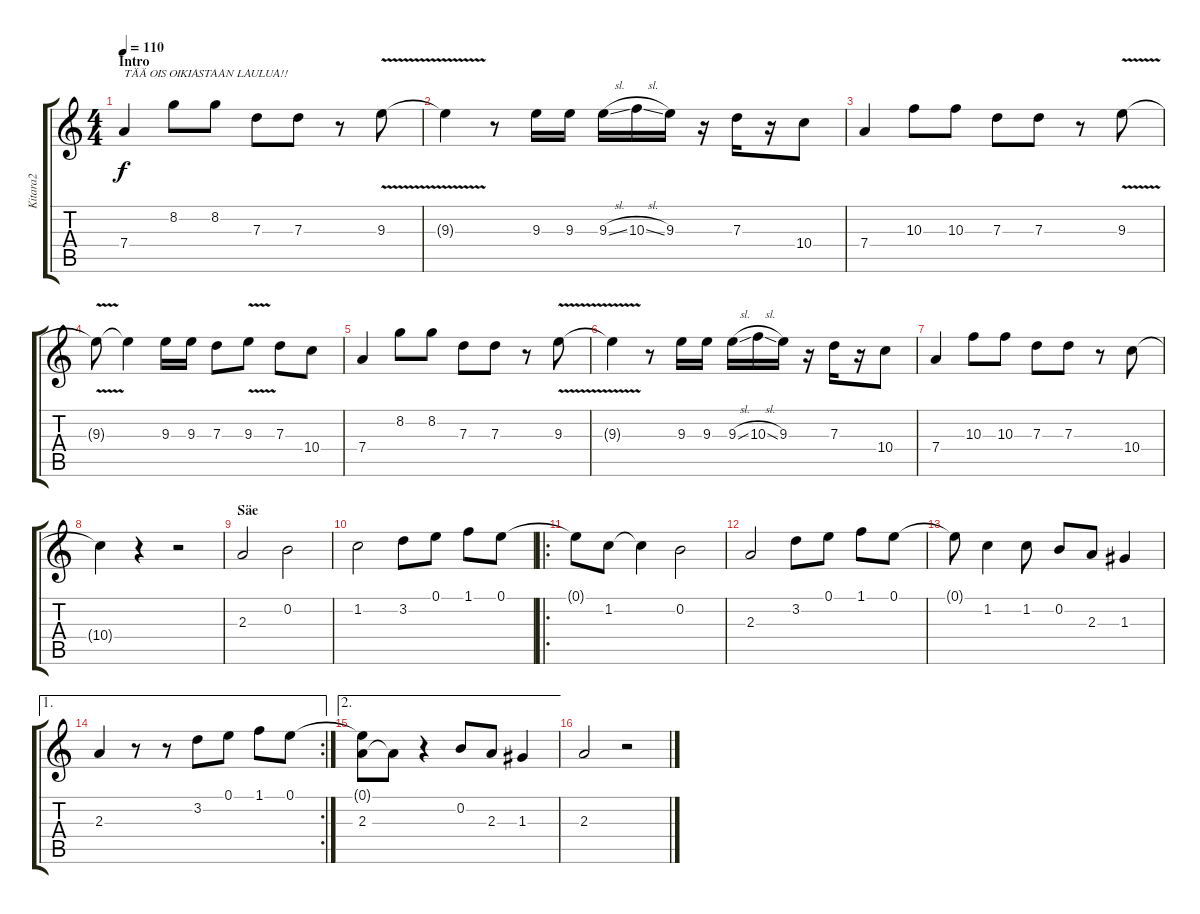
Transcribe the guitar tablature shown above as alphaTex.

\track ("Kitara2" "Kitara2") {instrument overdrivenguitar}
\staff {score tabs}
\tuning (E4 B3 G3 D3 A2 E2) {hide}
\ts (4 4)
\section ("" "Intro")
\tempo 110
\clef g2
\ks c
7.4.4{txt "TÄÄ OIS OIKIASTAAN LAULUA!!" dy f instrument overdrivenguitar} 8.2.8 8.2.8 7.3.8 7.3.8 r.8 9.3{v}.8 |
9.3{t}.4 r.8 9.3.16 9.3.16 9.3{sl}.16 10.3{sl}.16 9.3.16 r.16 7.3.16 r.16 10.4.8 |
7.4.4 10.3.8 10.3.8 7.3.8 7.3.8 r.8 9.3{v}.8 |
9.3{t}.8 9.3{t}.4 9.3.16 9.3.16 7.3.8 9.3{v}.8 7.3.8 10.4.8 |
7.4.4 8.2.8 8.2.8 7.3.8 7.3.8 r.8 9.3{v}.8 |
9.3{t}.4 r.8 9.3.16 9.3.16 9.3{sl}.16 10.3{sl}.16 9.3.16 r.16 7.3.16 r.16 10.4.8 |
7.4.4 10.3.8 10.3.8 7.3.8 7.3.8 r.8 10.4.8 |
10.4{t}.4 r.4 r.2 |
\section ("" "Säe")
2.3.2 0.2.2 |
1.2.2 3.2.8 0.1.8 1.1.8 0.1.8 |
\ro
0.1{t}.8 1.2.8 1.2{t}.4 0.2.2 |
2.3.2 3.2.8 0.1.8 1.1.8 0.1.8 |
0.1{t}.8 1.2.4 1.2.8 0.2.8 2.3.8 1.3.4 |
\ae 1
\rc 2
2.3.4 r.8 r.8 3.2.8 0.1.8 1.1.8 0.1.8 |
\ae 2
(0.1{t} 2.3).8 2.3{t}.8 r.4 0.2.8 2.3.8 1.3.4 |
2.3.2 r.2
